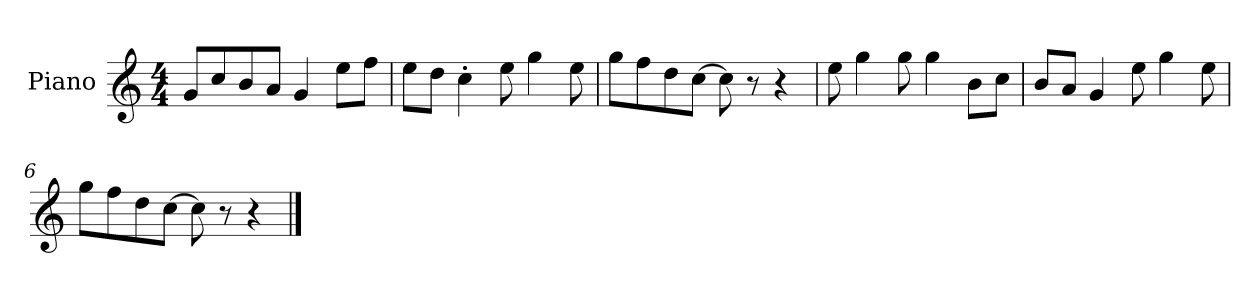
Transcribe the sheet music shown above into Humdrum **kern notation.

**kern
*part1
*staff1
*I"Piano
*I'P-no
*clefG2
*k[]
*M4/4
*MM90
=1
8g/L
8cc/
8b/
8a/J
4g/
8ee\L
8ff\J
=2
8ee\L
8dd\J
4cc'\
8ee\
4gg\
8ee\
=3
8gg\L
8ff\
8dd\
[8cc\J
8cc\]
8r
4r
=4
8ee\
4gg\
8gg\
4gg\
8b\L
8cc\J
=5
8b/L
8a/J
4g/
8ee\
4gg\
8ee\
=6
8gg\L
8ff\
8dd\
[8cc\J
8cc\]
8r
4r
==
*-
